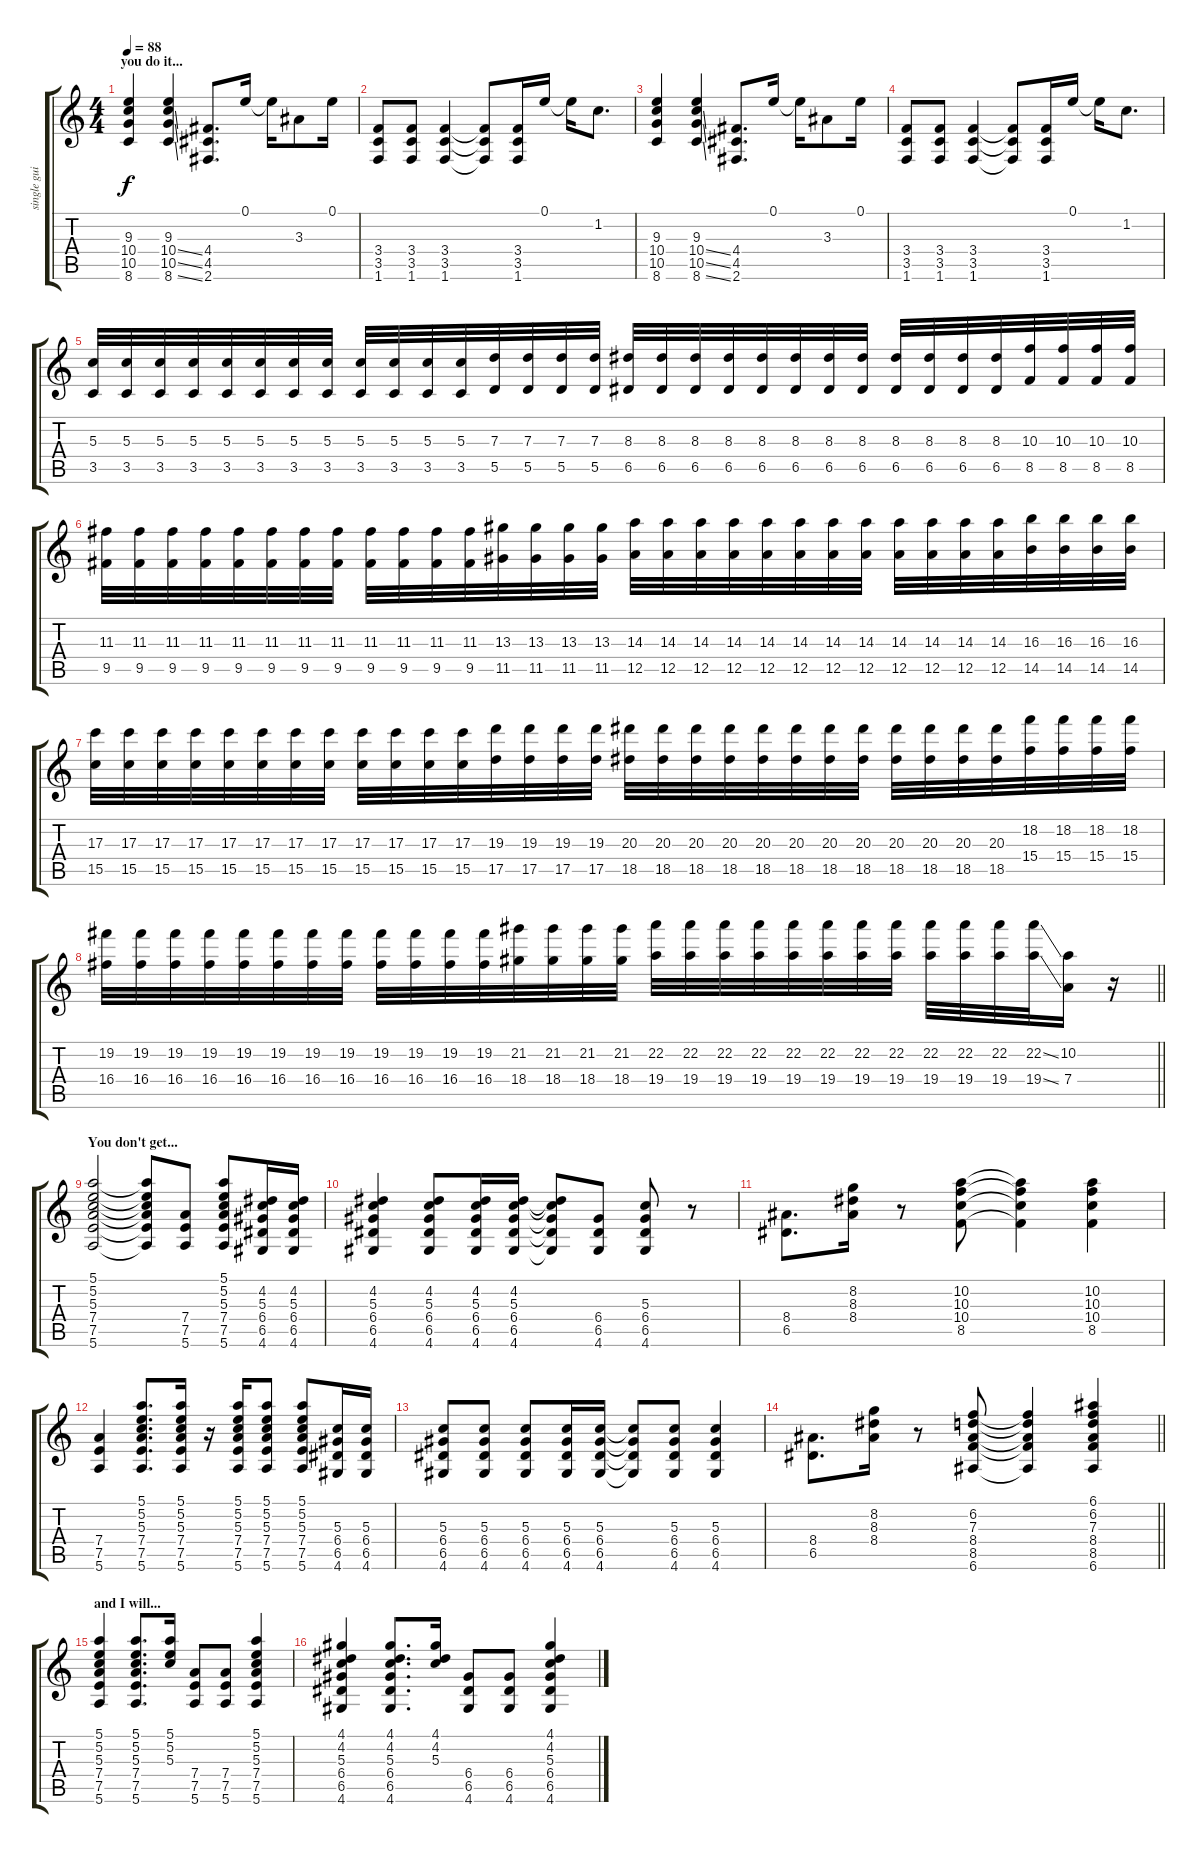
\track ("single guitar" "single gui") {mute instrument acousticguitarsteel}
\staff {score tabs}
\tuning (E4 B3 G3 D3 A2 E2) {hide}
\ts (4 4)
\section ("" "you do it...")
\tempo 88
\clef g2
\ks c
(9.3 10.4 10.5 8.6).4{dy f} (9.3 10.4{ss} 10.5{ss} 8.6{ss}).4 (4.4 4.5 2.6).8{d} 0.1.16 0.1{t}.16 3.3.8 0.1.16 |
(3.4 3.5 1.6).8 (3.4 3.5 1.6).8 (3.4 3.5 1.6).4 (3.4{t} 3.5{t} 1.6{t}).8 (3.4 3.5 1.6).16 0.1.16 0.1{t}.16 1.2.8{d} |
(9.3 10.4 10.5 8.6).4 (9.3 10.4{ss} 10.5{ss} 8.6{ss}).4 (4.4 4.5 2.6).8{d} 0.1.16 0.1{t}.16 3.3.8 0.1.16 |
(3.4 3.5 1.6).8 (3.4 3.5 1.6).8 (3.4 3.5 1.6).4 (3.4{t} 3.5{t} 1.6{t}).8 (3.4 3.5 1.6).16 0.1.16 0.1{t}.16 1.2.8{d} |
(5.3 3.5).32 (5.3 3.5).32 (5.3 3.5).32 (5.3 3.5).32 (5.3 3.5).32 (5.3 3.5).32 (5.3 3.5).32 (5.3 3.5).32 (5.3 3.5).32 (5.3 3.5).32 (5.3 3.5).32 (5.3 3.5).32 (7.3 5.5).32 (7.3 5.5).32 (7.3 5.5).32 (7.3 5.5).32 (8.3 6.5).32 (8.3 6.5).32 (8.3 6.5).32 (8.3 6.5).32 (8.3 6.5).32 (8.3 6.5).32 (8.3 6.5).32 (8.3 6.5).32 (8.3 6.5).32 (8.3 6.5).32 (8.3 6.5).32 (8.3 6.5).32 (10.3 8.5).32 (10.3 8.5).32 (10.3 8.5).32 (10.3 8.5).32 |
(11.3 9.5).32 (11.3 9.5).32 (11.3 9.5).32 (11.3 9.5).32 (11.3 9.5).32 (11.3 9.5).32 (11.3 9.5).32 (11.3 9.5).32 (11.3 9.5).32 (11.3 9.5).32 (11.3 9.5).32 (11.3 9.5).32 (13.3 11.5).32 (13.3 11.5).32 (13.3 11.5).32 (13.3 11.5).32 (14.3 12.5).32 (14.3 12.5).32 (14.3 12.5).32 (14.3 12.5).32 (14.3 12.5).32 (14.3 12.5).32 (14.3 12.5).32 (14.3 12.5).32 (14.3 12.5).32 (14.3 12.5).32 (14.3 12.5).32 (14.3 12.5).32 (16.3 14.5).32 (16.3 14.5).32 (16.3 14.5).32 (16.3 14.5).32 |
(17.3 15.5).32 (17.3 15.5).32 (17.3 15.5).32 (17.3 15.5).32 (17.3 15.5).32 (17.3 15.5).32 (17.3 15.5).32 (17.3 15.5).32 (17.3 15.5).32 (17.3 15.5).32 (17.3 15.5).32 (17.3 15.5).32 (19.3 17.5).32 (19.3 17.5).32 (19.3 17.5).32 (19.3 17.5).32 (20.3 18.5).32 (20.3 18.5).32 (20.3 18.5).32 (20.3 18.5).32 (20.3 18.5).32 (20.3 18.5).32 (20.3 18.5).32 (20.3 18.5).32 (20.3 18.5).32 (20.3 18.5).32 (20.3 18.5).32 (20.3 18.5).32 (18.2 15.4).32 (18.2 15.4).32 (18.2 15.4).32 (18.2 15.4).32 |
\barLineRight lightlight
(19.2 16.4).32 (19.2 16.4).32 (19.2 16.4).32 (19.2 16.4).32 (19.2 16.4).32 (19.2 16.4).32 (19.2 16.4).32 (19.2 16.4).32 (19.2 16.4).32 (19.2 16.4).32 (19.2 16.4).32 (19.2 16.4).32 (21.2 18.4).32 (21.2 18.4).32 (21.2 18.4).32 (21.2 18.4).32 (22.2 19.4).32 (22.2 19.4).32 (22.2 19.4).32 (22.2 19.4).32 (22.2 19.4).32 (22.2 19.4).32 (22.2 19.4).32 (22.2 19.4).32 (22.2 19.4).32 (22.2 19.4).32 (22.2 19.4).32 (22.2{ss} 19.4{ss}).32 (10.2 7.4).16 r.16 |
\section ("" "You don't get...")
(5.1 5.2 5.3 7.4 7.5 5.6).2 (5.1{t} 5.2{t} 5.3{t} 7.4{t} 7.5{t} 5.6{t}).8 (7.4 7.5 5.6).8 (5.1 5.2 5.3 7.4 7.5 5.6).8 (4.2 5.3 6.4 6.5 4.6).16 (4.2 5.3 6.4 6.5 4.6).16 |
(4.2 5.3 6.4 6.5 4.6).4 (4.2 5.3 6.4 6.5 4.6).8 (4.2 5.3 6.4 6.5 4.6).16 (4.2 5.3 6.4 6.5 4.6).16 (4.2{t} 5.3{t} 6.4{t} 6.5{t} 4.6{t}).8 (6.4 6.5 4.6).8 (5.3 6.4 6.5 4.6).8 r.8 |
(8.4 6.5).8{d} (8.2 8.3 8.4).16 r.8 (10.2 10.3 10.4 8.5).8 (10.2{t} 10.3{t} 10.4{t} 8.5{t}).4 (10.2 10.3 10.4 8.5).4 |
(7.4 7.5 5.6).4 (5.1 5.2 5.3 7.4 7.5 5.6).8{d} (5.1 5.2 5.3 7.4 7.5 5.6).16 r.16 (5.1 5.2 5.3 7.4 7.5 5.6).16 (5.1 5.2 5.3 7.4 7.5 5.6).8 (5.1 5.2 5.3 7.4 7.5 5.6).8 (5.3 6.4 6.5 4.6).16 (5.3 6.4 6.5 4.6).16 |
(5.3 6.4 6.5 4.6).8 (5.3 6.4 6.5 4.6).8 (5.3 6.4 6.5 4.6).8 (5.3 6.4 6.5 4.6).16 (5.3 6.4 6.5 4.6).16 (5.3{t} 6.4{t} 6.5{t} 4.6{t}).8 (5.3 6.4 6.5 4.6).8 (5.3 6.4 6.5 4.6).4 |
\barLineRight lightlight
(8.4 6.5).8{d} (8.2 8.3 8.4).16 r.8 (6.2 7.3 8.4 8.5 6.6).8 (6.2{t} 7.3{t} 8.4{t} 8.5{t} 6.6{t}).4 (6.1 6.2 7.3 8.4 8.5 6.6).4 |
\section ("" "and I will...")
(5.1 5.2 5.3 7.4 7.5 5.6).4 (5.1 5.2 5.3 7.4 7.5 5.6).8{d} (5.1 5.2 5.3).16 (7.4 7.5 5.6).8 (7.4 7.5 5.6).8 (5.1 5.2 5.3 7.4 7.5 5.6).4 |
(4.1 4.2 5.3 6.4 6.5 4.6).4 (4.1 4.2 5.3 6.4 6.5 4.6).8{d} (4.1 4.2 5.3).16 (6.4 6.5 4.6).8 (6.4 6.5 4.6).8 (4.1 4.2 5.3 6.4 6.5 4.6).4
